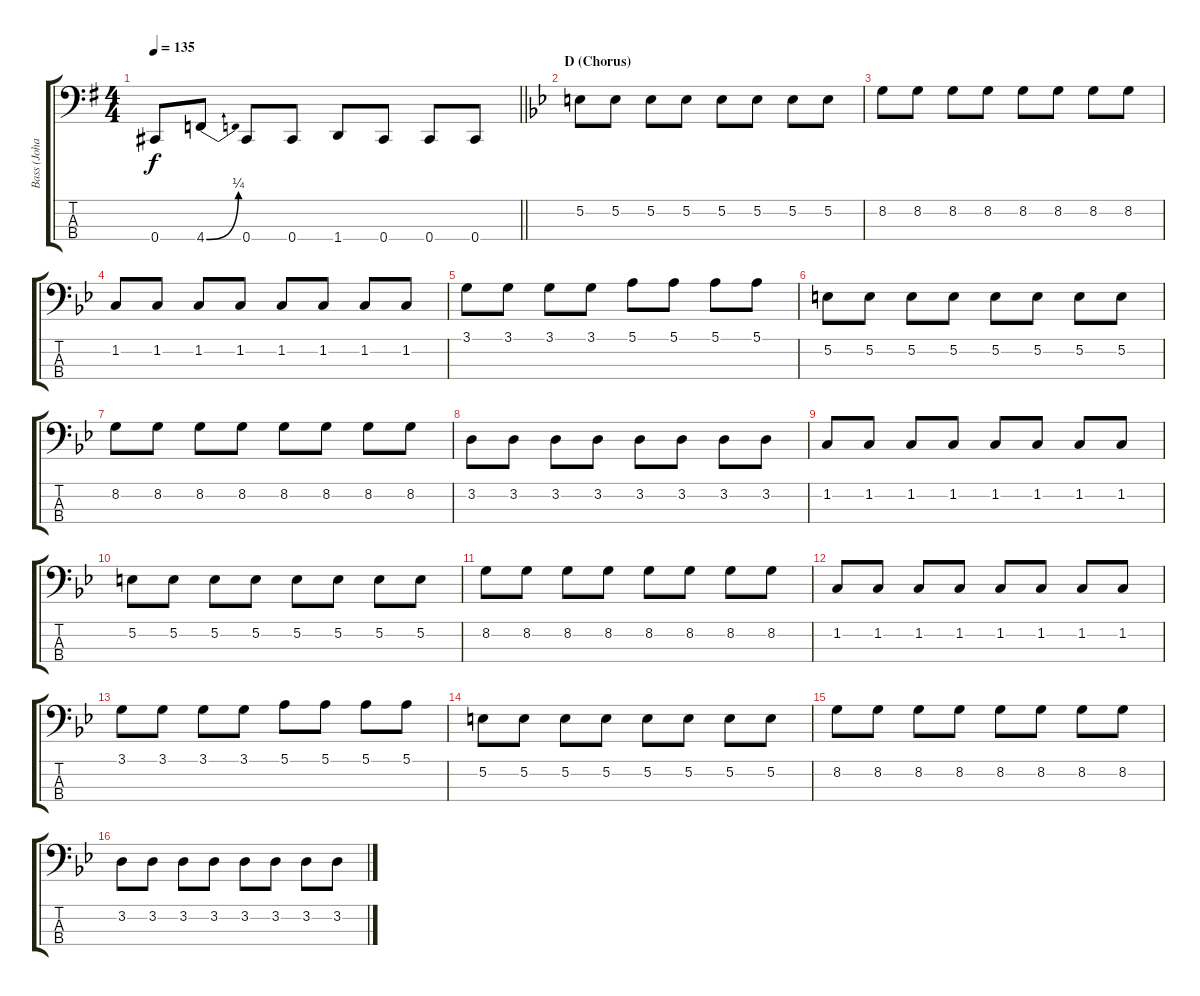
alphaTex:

\track ("Bass (Johan Niemann)" "Bass (Joha") {instrument electricbassfinger}
\staff {score tabs}
\tuning (E2 B1 Gb1 Db1) {hide}
\ts (4 4)
\tempo 135
\clef f4
\barLineRight lightlight
\ks eminor
0.4.8{dy f} 4.4{be (bend 0 0 60 1)}.8 0.4.8 0.4.8 1.4.8 0.4.8 0.4.8 0.4.8 |
\section ("" "D (Chorus)")
\ks gminor
5.2.8 5.2.8 5.2.8 5.2.8 5.2.8 5.2.8 5.2.8 5.2.8 |
8.2.8 8.2.8 8.2.8 8.2.8 8.2.8 8.2.8 8.2.8 8.2.8 |
1.2.8 1.2.8 1.2.8 1.2.8 1.2.8 1.2.8 1.2.8 1.2.8 |
3.1.8 3.1.8 3.1.8 3.1.8 5.1.8 5.1.8 5.1.8 5.1.8 |
5.2.8 5.2.8 5.2.8 5.2.8 5.2.8 5.2.8 5.2.8 5.2.8 |
8.2.8 8.2.8 8.2.8 8.2.8 8.2.8 8.2.8 8.2.8 8.2.8 |
3.2.8 3.2.8 3.2.8 3.2.8 3.2.8 3.2.8 3.2.8 3.2.8 |
1.2.8 1.2.8 1.2.8 1.2.8 1.2.8 1.2.8 1.2.8 1.2.8 |
5.2.8 5.2.8 5.2.8 5.2.8 5.2.8 5.2.8 5.2.8 5.2.8 |
8.2.8 8.2.8 8.2.8 8.2.8 8.2.8 8.2.8 8.2.8 8.2.8 |
1.2.8 1.2.8 1.2.8 1.2.8 1.2.8 1.2.8 1.2.8 1.2.8 |
3.1.8 3.1.8 3.1.8 3.1.8 5.1.8 5.1.8 5.1.8 5.1.8 |
5.2.8 5.2.8 5.2.8 5.2.8 5.2.8 5.2.8 5.2.8 5.2.8 |
8.2.8 8.2.8 8.2.8 8.2.8 8.2.8 8.2.8 8.2.8 8.2.8 |
3.2.8 3.2.8 3.2.8 3.2.8 3.2.8 3.2.8 3.2.8 3.2.8
